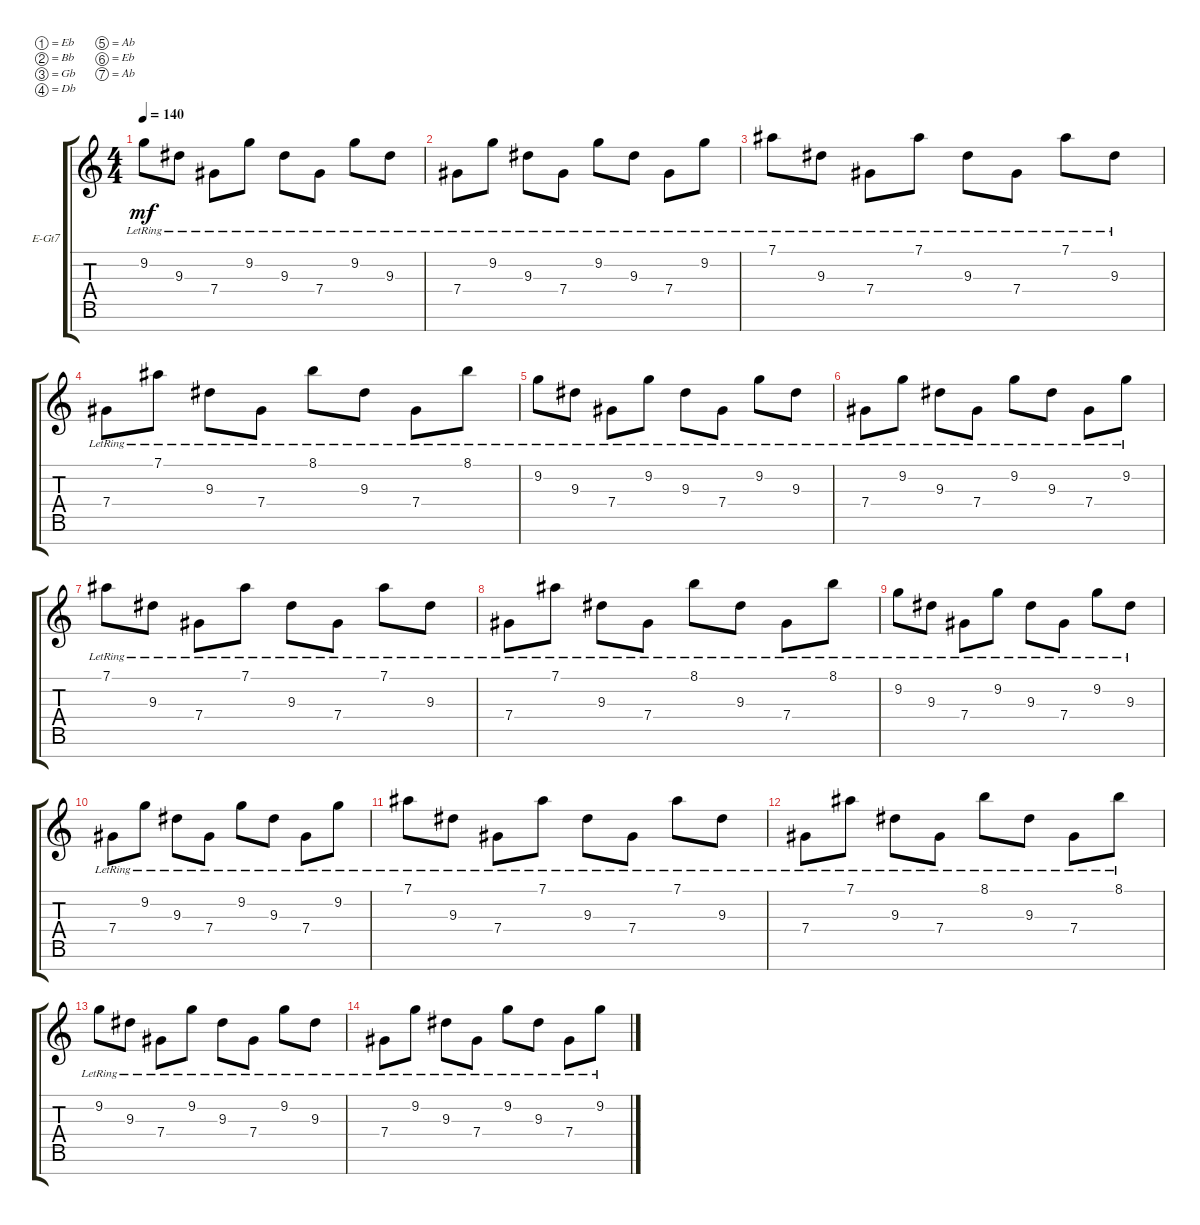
\bracketExtendMode groupsimilarinstruments
\firstSystemTrackNameOrientation horizontal
\otherSystemsTrackNameOrientation horizontal
\track ("Middle Guitar Ambient" "E-Gt7") {instrument electricguitarclean}
\staff {score tabs}
\tuning (Eb4 Bb3 Gb3 Db3 Ab2 Eb2 Ab1)
\ts (4 4)
\tempo 140
\clef g2
\ks c
9.2{lr}.8{dy mf} 9.3{lr}.8 7.4{lr}.8 9.2{lr}.8 9.3{lr}.8 7.4{lr}.8 9.2{lr}.8 9.3{lr}.8 |
7.4{lr}.8 9.2{lr}.8 9.3{lr}.8 7.4{lr}.8 9.2{lr}.8 9.3{lr}.8 7.4{lr}.8 9.2{lr}.8 |
7.1{lr}.8 9.3{lr}.8 7.4{lr}.8 7.1{lr}.8 9.3{lr}.8 7.4{lr}.8 7.1{lr}.8 9.3{lr}.8 |
7.4{lr}.8 7.1{lr}.8 9.3{lr}.8 7.4{lr}.8 8.1{lr}.8 9.3{lr}.8 7.4{lr}.8 8.1{lr}.8 |
9.2{lr}.8 9.3{lr}.8 7.4{lr}.8 9.2{lr}.8 9.3{lr}.8 7.4{lr}.8 9.2{lr}.8 9.3{lr}.8 |
7.4{lr}.8 9.2{lr}.8 9.3{lr}.8 7.4{lr}.8 9.2{lr}.8 9.3{lr}.8 7.4{lr}.8 9.2{lr}.8 |
7.1{lr}.8 9.3{lr}.8 7.4{lr}.8 7.1{lr}.8 9.3{lr}.8 7.4{lr}.8 7.1{lr}.8 9.3{lr}.8 |
7.4{lr}.8 7.1{lr}.8 9.3{lr}.8 7.4{lr}.8 8.1{lr}.8 9.3{lr}.8 7.4{lr}.8 8.1{lr}.8 |
9.2{lr}.8 9.3{lr}.8 7.4{lr}.8 9.2{lr}.8 9.3{lr}.8 7.4{lr}.8 9.2{lr}.8 9.3{lr}.8 |
7.4{lr}.8 9.2{lr}.8 9.3{lr}.8 7.4{lr}.8 9.2{lr}.8 9.3{lr}.8 7.4{lr}.8 9.2{lr}.8 |
7.1{lr}.8 9.3{lr}.8 7.4{lr}.8 7.1{lr}.8 9.3{lr}.8 7.4{lr}.8 7.1{lr}.8 9.3{lr}.8 |
7.4{lr}.8 7.1{lr}.8 9.3{lr}.8 7.4{lr}.8 8.1{lr}.8 9.3{lr}.8 7.4{lr}.8 8.1{lr}.8 |
9.2{lr}.8 9.3{lr}.8 7.4{lr}.8 9.2{lr}.8 9.3{lr}.8 7.4{lr}.8 9.2{lr}.8 9.3{lr}.8 |
7.4{lr}.8 9.2{lr}.8 9.3{lr}.8 7.4{lr}.8 9.2{lr}.8 9.3{lr}.8 7.4{lr}.8 9.2{lr}.8
